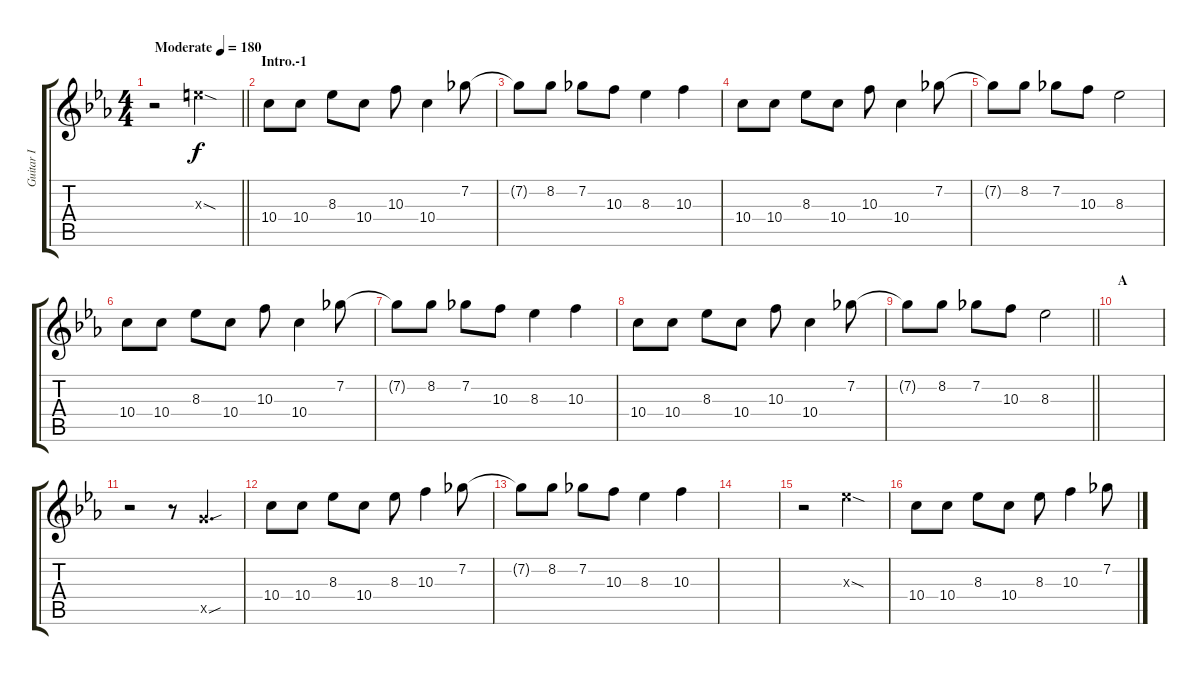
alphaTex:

\track ("Guitar I" "Guitar I") {instrument distortionguitar}
\staff {score tabs}
\tuning (E4 B3 G3 D3 A2 E2) {hide}
\ts (4 4)
\tempo (180 "Moderate")
\clef g2
\barLineRight lightlight
\ks cminor
r.2{dy f instrument distortionguitar} 9.3{sod x}.2 |
\section ("" "Intro.-1")
10.4.8 10.4.8 8.3.8 10.4.8 10.3.8 10.4.4 7.2.8 |
7.2{t}.8 8.2.8 7.2.8 10.3.8 8.3.4 10.3.4 |
10.4.8 10.4.8 8.3.8 10.4.8 10.3.8 10.4.4 7.2.8 |
7.2{t}.8 8.2.8 7.2.8 10.3.8 8.3.2 |
10.4.8 10.4.8 8.3.8 10.4.8 10.3.8 10.4.4 7.2.8 |
7.2{t}.8 8.2.8 7.2.8 10.3.8 8.3.4 10.3.4 |
10.4.8 10.4.8 8.3.8 10.4.8 10.3.8 10.4.4 7.2.8 |
\barLineRight lightlight
7.2{t}.8 8.2.8 7.2.8 10.3.8 8.3.2 |
\section ("" "A")
|
r.2 r.8 10.5{sou x}.4{d} |
10.4.8 10.4.8 8.3.8 10.4.8 8.3.8 10.3.4 7.2.8 |
7.2{t}.8 8.2.8 7.2.8 10.3.8 8.3.4 10.3.4 |
|
r.2 8.3{sod x}.2 |
10.4.8 10.4.8 8.3.8 10.4.8 8.3.8 10.3.4 7.2.8
